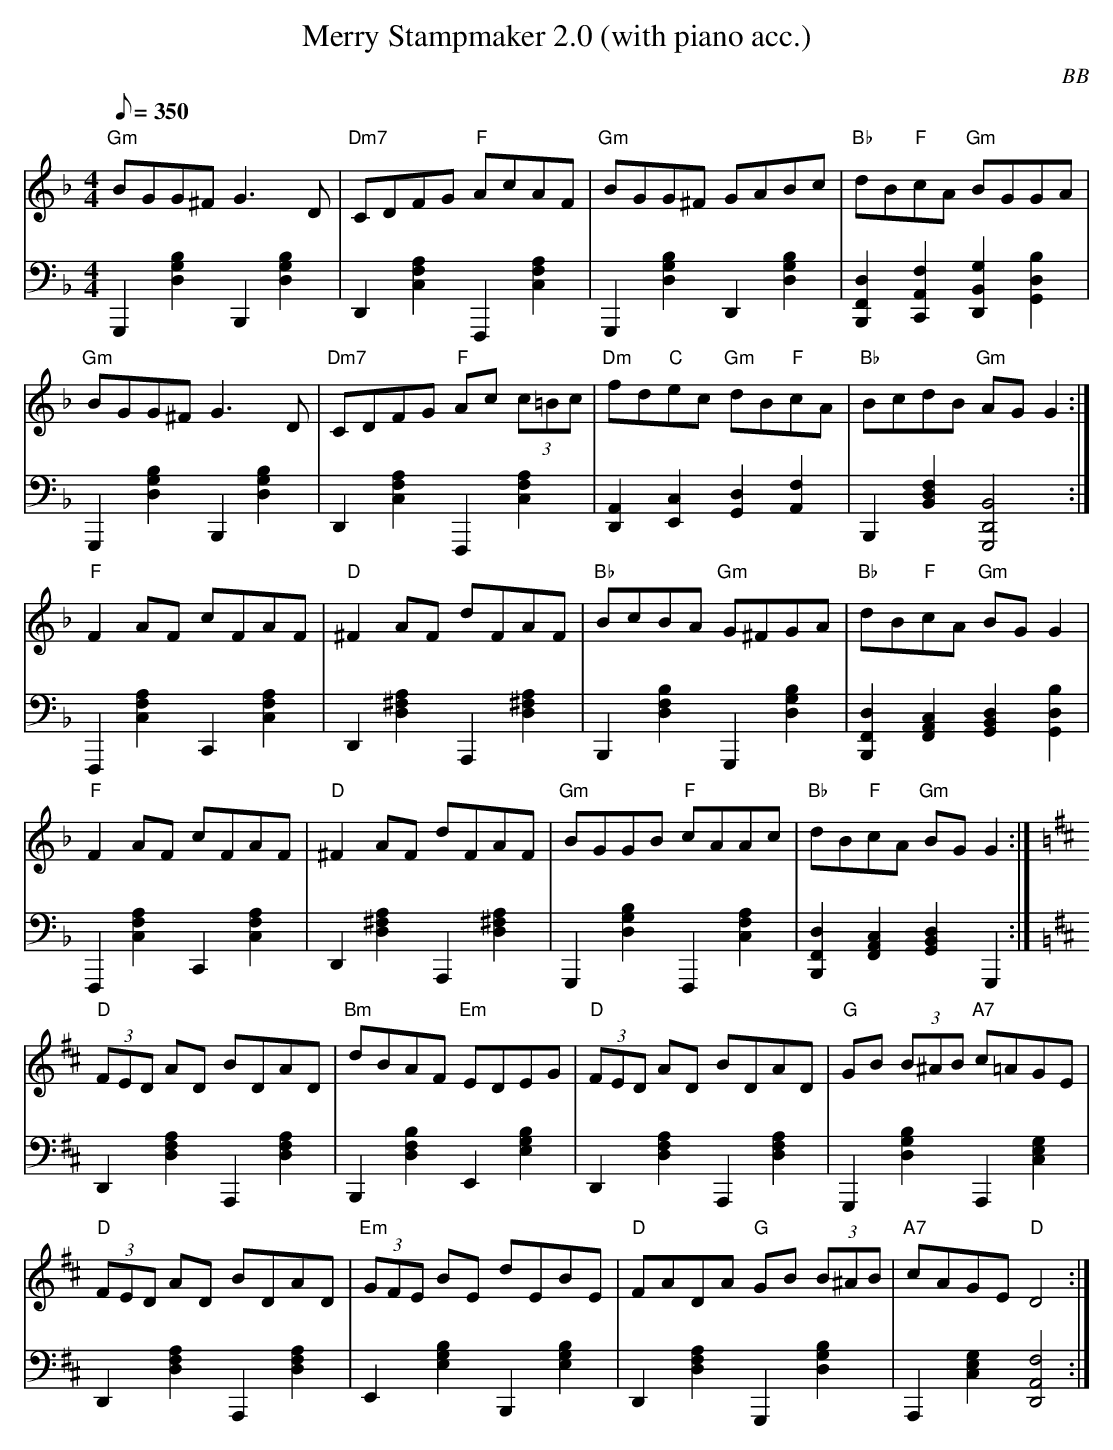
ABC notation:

X:1
T: Merry Stampmaker 2.0 (with piano acc.)
C: BB
Q: 1/8=350
M: 4/4
L: 1/8
V: 1 program 1 110 %fiddle
V: 2 volume=70 clef=bass m=D program 1 01
K: Gdor
[V:1] "Gm"BGG^F G3 D|"Dm7"CDFG "F"AcAF|"Gm"BGG^F GABc|"Bb"dB"F"cA "Gm"BGGA|
[V:2] G,,2[G2B2D2]B,,2[G2B2D2]|D,2[A2C2F2]F,,2[A2C2F2]|\
G,,2[G2B2D2]D,2[G2B2D2]|[B,,2D2F,2][F2A,2C,2][G2B,2D,2][G,2B2D2]|
[V:1] "Gm"BGG^F G3 D|"Dm7"CDFG "F"Ac (3c=Bc|"Dm"fd"C"ec "Gm"dB"F"cA|"Bb"BcdB "Gm"AG G2 :|
[V:2] G,,2[G2B2D2]B,,2[G2B2D2]|D,2[A2C2F2]F,,2[A2C2F2]|\
[D,2A,2][E,2C2][G,2D2][A,2F2]|B,,2[B,2F2D2][G,,4B,4D,4] :|
[V:1] "F"F2 AF cFAF|"D"^F2 AF dFAF|"Bb"BcBA "Gm"G^FGA|"Bb"dB"F"cA "Gm"BG G2 |
[V:2] F,,2[A2C2F2]C,2[A2C2F2]|D,2[A2D2^F2]A,,2[A2D2^F2]|\
B,,2[B2F2D2]G,,2[G2B2D2]|[B,,2D2F,2][F,2A,2C2][G,2B,2D2][G,2B2D2]|
[V:1] "F"F2 AF cFAF|"D"^F2 AF dFAF|"Gm"BGGB "F"cAAc|"Bb"dB"F"cA "Gm"BG G2 :|
[V:2] F,,2[A2C2F2]C,2[A2C2F2]|D,2[A2D2^F2]A,,2[A2D2^F2]|\
G,,2[G2B2D2]F,,2[A2C2F2]|[B,,2D2F,2][F,2A,2C2][G,2B,2D2]G,,2:|
[V:1][K:D] "D"(3FED AD BDAD|"Bm"dBAF "Em"EDEG|"D"(3FED AD BDAD|"G"GB (3B^AB "A7"c=AGE|
[V:2][K:D] D,2[A2D2F2]A,,2[A2D2F2]|B,,2[F2B2D2]E,2[E2B2G2]|D,2[A2D2F2]A,,2[A2D2F2]|\
G,,2[G2B2D2]A,,2[G2C2E2]|
[V:1] "D"(3FED AD BDAD|"Em"(3GFE BE dEBE|"D"FADA "G"GB (3B^AB|"A7"cAGE "D"D4 :|
[V:2] D,2[A2D2F2]A,,2[A2D2F2]|E,2[E2B2G2]B,,2[E2G2B2]|D,2[A2D2F2]G,,2[G2B2D2]|
A,,2[G2C2E2] [D,4A,4F4]:|
